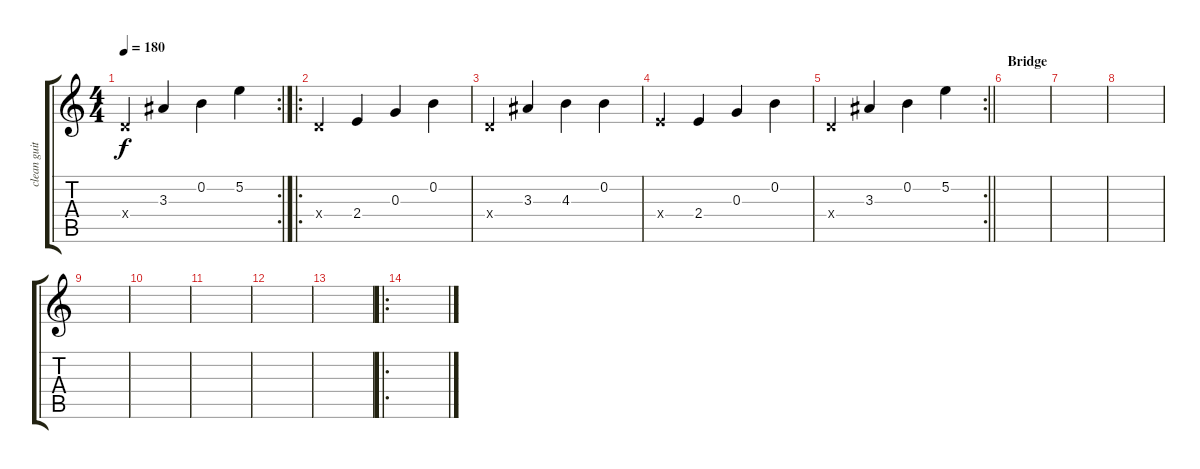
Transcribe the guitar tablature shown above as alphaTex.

\track ("clean guitar/solo harmony" "clean guit") {instrument distortionguitar}
\staff {score tabs}
\tuning (E4 B3 G3 D3 A2 E2) {hide}
\rc 2
\ts (4 4)
\tempo 180
\clef g2
\ks c
0.4{x}.4{dy f} 3.3.4 0.2.4 5.2.4 |
\ro
0.4{x}.4 2.4.4 0.3.4 0.2.4 |
0.4{x}.4 3.3.4 4.3.4 0.2.4 |
2.4{x}.4 2.4.4 0.3.4 0.2.4 |
\rc 2
\barLineRight lightlight
0.4{x}.4 3.3.4 0.2.4 5.2.4 |
\section ("" "Bridge")
|
|
|
|
|
|
|
|
\ro
